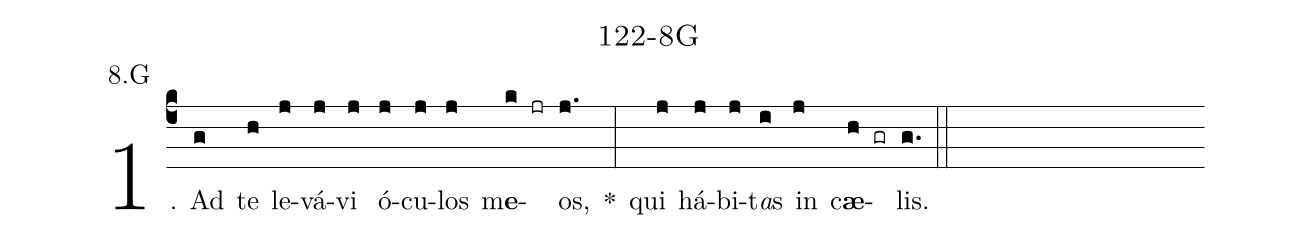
name: 122-8G;
annotation: 8.G;
%%
(c4)1. Ad(g) te(h) le(j)vá(j)vi(j) ó(j)cu(j)los(j) m<b>e</b>(k jr)os,(j.) *(:) qui(j) há(j)bi(j)t<i>a</i>s(i) in(j) c<b>æ</b>(h gr)lis.(g.) (::)
